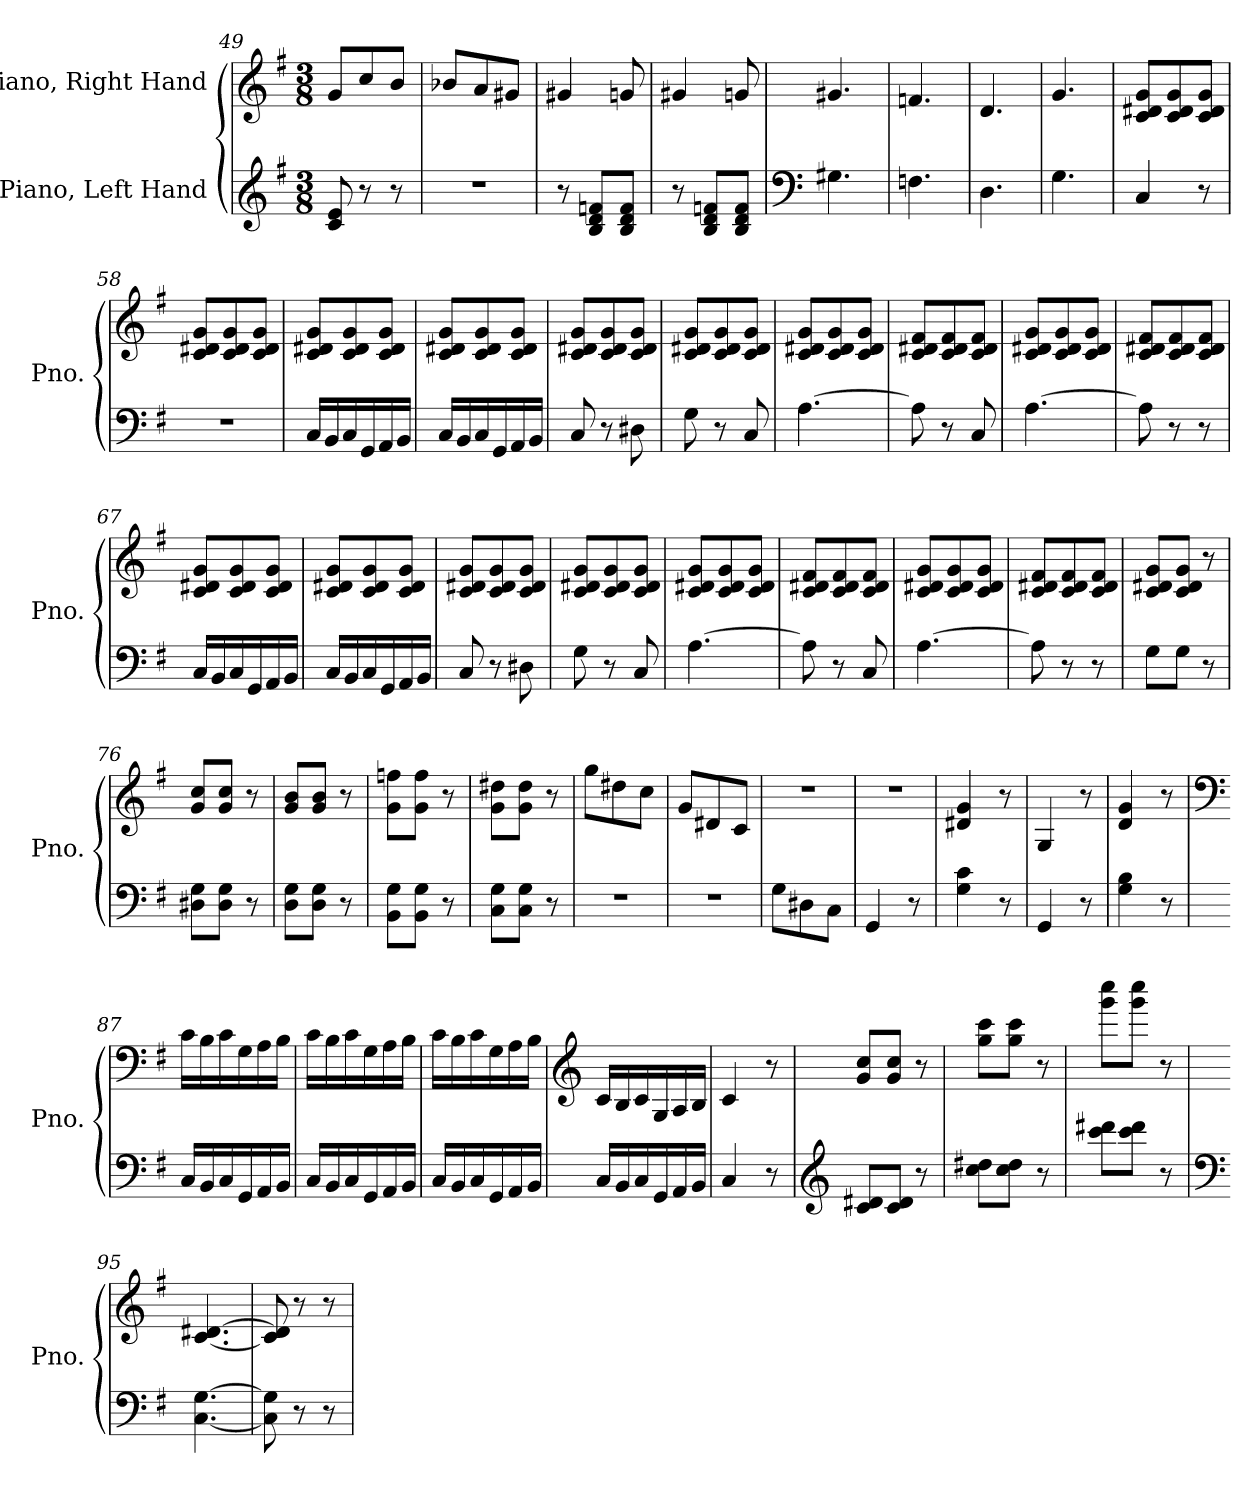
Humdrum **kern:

**kern	**kern
*part2	*part1
*staff2	*staff1
*I"Piano, Left Hand	*I"Piano, Right Hand
*I'Pno.	*I'Pno.
*clefG2	*clefG2
*k[f#]	*k[f#]
*M3/8	*M3/8
=49	=49
8c/ 8e/	8g/L
8r	8cc/
8r	8b/J
!!LO:LB:g=z
=50	=50
4.r	8b-X/L
.	8a/
.	8g#X/J
=51	=51
8r	4g#X/
8B/ 8d/ 8fn/L	.
8B/ 8d/ 8f/J	8gn/
=52	=52
8r	4g#X/
8B/ 8d/ 8fn/L	.
8B/ 8d/ 8f/J	8gn/
=53	=53
*clefF4	*
4.G#X\	4.g#X/
=54	=54
4.Fn\	4.fn/
=55	=55
4.D\	4.d/
=56	=56
4.G\	4.g/
=57	=57
4C/	8c/ 8d#X/ 8g/L
.	8c/ 8d#/ 8g/
8r	8c/ 8d#/ 8g/J
!!LO:LB:g=z
=58	=58
4.r	8c/ 8d#X/ 8g/L
.	8c/ 8d#/ 8g/
.	8c/ 8d#/ 8g/J
=59	=59
16C/LL	8c/ 8d#X/ 8g/L
16BB/	.
16C/	8c/ 8d#/ 8g/
16GG/	.
16AA/	8c/ 8d#/ 8g/J
16BB/JJ	.
=60	=60
16C/LL	8c/ 8d#X/ 8g/L
16BB/	.
16C/	8c/ 8d#/ 8g/
16GG/	.
16AA/	8c/ 8d#/ 8g/J
16BB/JJ	.
=61	=61
8C/	8c/ 8d#X/ 8g/L
8r	8c/ 8d#/ 8g/
8D#X\	8c/ 8d#/ 8g/J
=62	=62
8G\	8c/ 8d#X/ 8g/L
8r	8c/ 8d#/ 8g/
8C/	8c/ 8d#/ 8g/J
=63	=63
[4.A\	8c/ 8d#X/ 8g/L
.	8c/ 8d#/ 8g/
.	8c/ 8d#/ 8g/J
!!LO:LB:g=z
=64	=64
8A\]	8c/ 8d#X/ 8f#/L
8r	8c/ 8d#/ 8f#/
8C/	8c/ 8d#/ 8f#/J
=65	=65
[4.A\	8c/ 8d#X/ 8g/L
.	8c/ 8d#/ 8g/
.	8c/ 8d#/ 8g/J
=66	=66
8A\]	8c/ 8d#X/ 8f#/L
8r	8c/ 8d#/ 8f#/
8r	8c/ 8d#/ 8f#/J
=67	=67
16C/LL	8c/ 8d#X/ 8g/L
16BB/	.
16C/	8c/ 8d#/ 8g/
16GG/	.
16AA/	8c/ 8d#/ 8g/J
16BB/JJ	.
=68	=68
16C/LL	8c/ 8d#X/ 8g/L
16BB/	.
16C/	8c/ 8d#/ 8g/
16GG/	.
16AA/	8c/ 8d#/ 8g/J
16BB/JJ	.
=69	=69
8C/	8c/ 8d#X/ 8g/L
8r	8c/ 8d#/ 8g/
8D#X\	8c/ 8d#/ 8g/J
!!LO:LB:g=z
=70	=70
8G\	8c/ 8d#X/ 8g/L
8r	8c/ 8d#/ 8g/
8C/	8c/ 8d#/ 8g/J
=71	=71
[4.A\	8c/ 8d#X/ 8g/L
.	8c/ 8d#/ 8g/
.	8c/ 8d#/ 8g/J
=72	=72
8A\]	8c/ 8d#X/ 8f#/L
8r	8c/ 8d#/ 8f#/
8C/	8c/ 8d#/ 8f#/J
=73	=73
[4.A\	8c/ 8d#X/ 8g/L
.	8c/ 8d#/ 8g/
.	8c/ 8d#/ 8g/J
=74	=74
8A\]	8c/ 8d#X/ 8f#/L
8r	8c/ 8d#/ 8f#/
8r	8c/ 8d#/ 8f#/J
=75	=75
8G\L	8c/ 8d#X/ 8g/L
8G\J	8c/ 8d#/ 8g/J
8r	8r
!!LO:LB:g=z
=76	=76
8D#X\ 8G\L	8g/ 8cc/L
8D#\ 8G\J	8g/ 8cc/J
8r	8r
=77	=77
8D\ 8G\L	8g/ 8b/L
8D\ 8G\J	8g/ 8b/J
8r	8r
=78	=78
8BB\ 8G\L	8g\ 8ffn\L
8BB\ 8G\J	8g\ 8ff\J
8r	8r
=79	=79
8C\ 8G\L	8g\ 8dd#X\L
8C\ 8G\J	8g\ 8dd#\J
8r	8r
=80	=80
4.r	8gg\L
.	8dd#X\
.	8cc\J
=81	=81
4.r	8g/L
.	8d#X/
.	8c/J
=82	=82
8G\L	4.r
8D#X\	.
8C\J	.
=83	=83
4GG/	4.r
8r	.
=84	=84
4G\ 4c\	4d#X/ 4g/
8r	8r
=85	=85
4GG/	4G/
8r	8r
!!LO:PB:g=z
=86	=86
4G\ 4B\	4d/ 4g/
8r	8r
=87	=87
*	*clefF4
16C/LL	16c\LL
16BB/	16B\
16C/	16c\
16GG/	16G\
16AA/	16A\
16BB/JJ	16B\JJ
=88	=88
16C/LL	16c\LL
16BB/	16B\
16C/	16c\
16GG/	16G\
16AA/	16A\
16BB/JJ	16B\JJ
=89	=89
16C/LL	16c\LL
16BB/	16B\
16C/	16c\
16GG/	16G\
16AA/	16A\
16BB/JJ	16B\JJ
=90	=90
*	*clefG2
16C/LL	16c/LL
16BB/	16B/
16C/	16c/
16GG/	16G/
16AA/	16A/
16BB/JJ	16B/JJ
=91	=91
4C/	4c/
8r	8r
!!LO:LB:g=z
=92	=92
*clefG2	*
8c/ 8d#X/L	8g/ 8cc/L
8c/ 8d#/J	8g/ 8cc/J
8r	8r
=93	=93
8cc\ 8dd#X\L	8gg\ 8ccc\L
8cc\ 8dd#\J	8gg\ 8ccc\J
8r	8r
=94	=94
8ccc\ 8ddd#X\L	8ggg\ 8cccc\L
8ccc\ 8ddd#\J	8ggg\ 8cccc\J
8r	8r
=95	=95
*clefF4	*
[4.C\ [4.G\	[4.c/ [4.d#X/
=96	=96
8C\] 8G\]	8c/] 8d#/]
8r	8r
8r	8r
=	=
*-	*-
